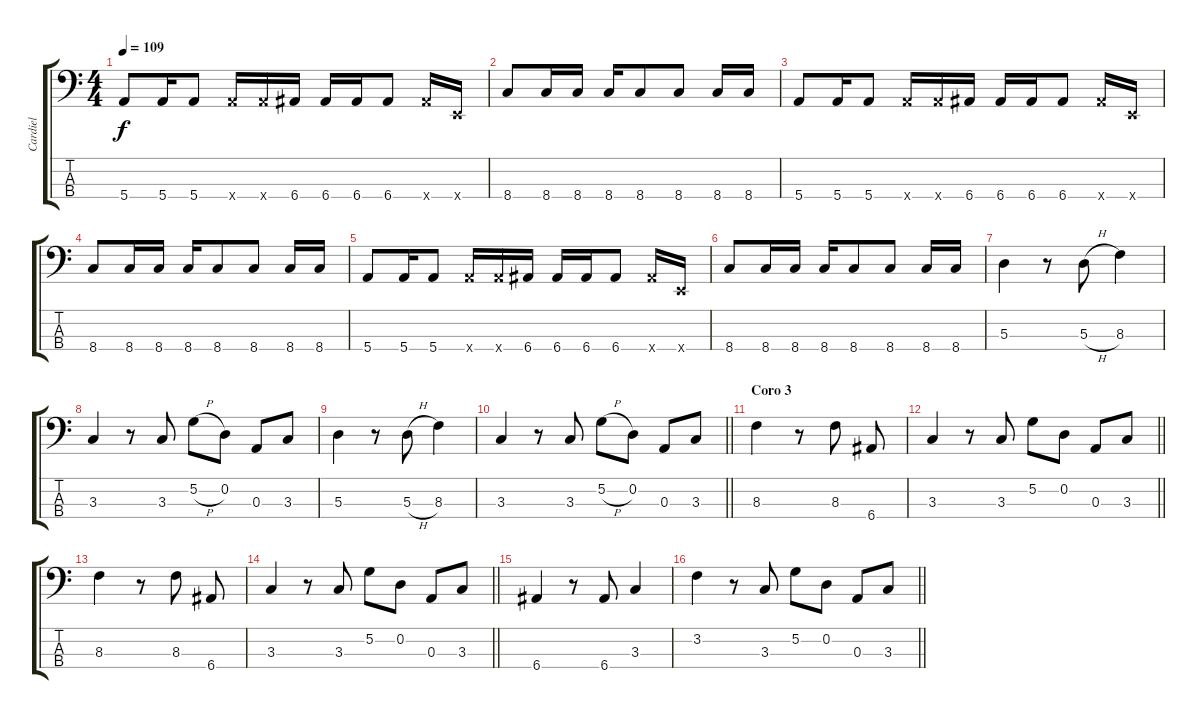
\track ("Cardiel" "Cardiel") {instrument electricbassfinger}
\staff {score tabs}
\tuning (G2 D2 A1 E1) {hide}
\ts (4 4)
\tempo 109
\clef f4
\ks c
5.4.8{dy f} 5.4.16 5.4.8 5.4{x}.16 5.4{x}.16 6.4.16 6.4.16 6.4.16 6.4.8 6.4{x}.16 0.4{x}.16 |
8.4.8 8.4.16 8.4.16 8.4.16 8.4.8 8.4.8 8.4.16 8.4.16 |
5.4.8 5.4.16 5.4.8 5.4{x}.16 5.4{x}.16 6.4.16 6.4.16 6.4.16 6.4.8 6.4{x}.16 0.4{x}.16 |
8.4.8 8.4.16 8.4.16 8.4.16 8.4.8 8.4.8 8.4.16 8.4.16 |
5.4.8 5.4.16 5.4.8 5.4{x}.16 5.4{x}.16 6.4.16 6.4.16 6.4.16 6.4.8 6.4{x}.16 0.4{x}.16 |
8.4.8 8.4.16 8.4.16 8.4.16 8.4.8 8.4.8 8.4.16 8.4.16 |
5.3.4 r.8 5.3{h}.8 8.3.4 |
3.3.4 r.8 3.3.8 5.2{h}.8 0.2.8 0.3.8 3.3.8 |
5.3.4 r.8 5.3{h}.8 8.3.4 |
\barLineRight lightlight
3.3.4 r.8 3.3.8 5.2{h}.8 0.2.8 0.3.8 3.3.8 |
\section ("" "Coro 3")
8.3.4 r.8 8.3.8 6.4.8 |
\barLineRight lightlight
3.3.4 r.8 3.3.8 5.2.8 0.2.8 0.3.8 3.3.8 |
8.3.4 r.8 8.3.8 6.4.8 |
\barLineRight lightlight
3.3.4 r.8 3.3.8 5.2.8 0.2.8 0.3.8 3.3.8 |
6.4.4 r.8 6.4.8 3.3.4 |
\barLineRight lightlight
3.2.4 r.8 3.3.8 5.2.8 0.2.8 0.3.8 3.3.8
